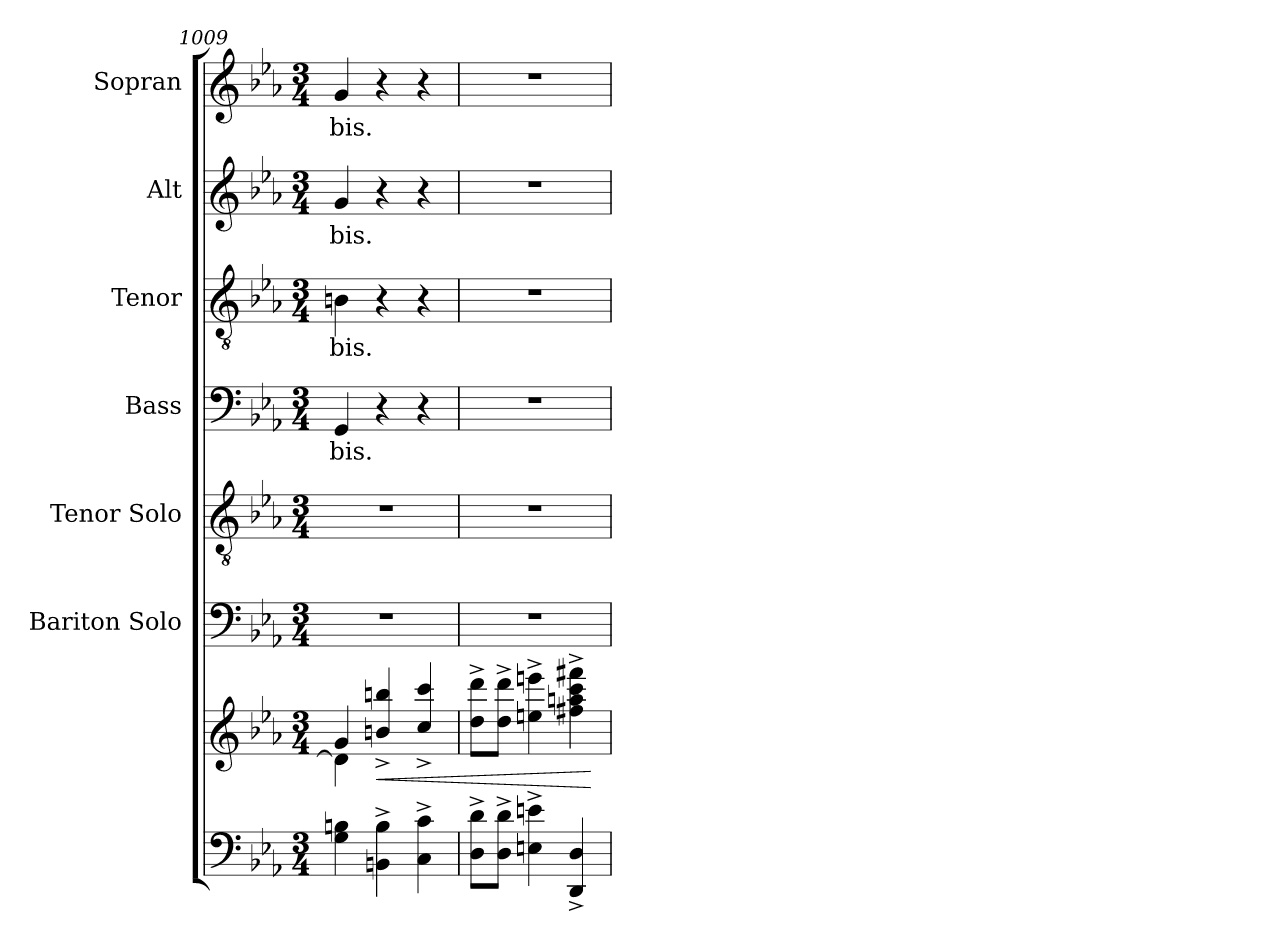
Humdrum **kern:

**kern	**kern	**dynam	**kern	**kern	**kern	**text	**kern	**text	**kern	**text	**kern	**text
*part7	*part7	*part7	*part6	*part5	*part4	*part4	*part3	*part3	*part2	*part2	*part1	*part1
*staff8	*staff7	*staff7/8	*staff6	*staff5	*staff4	*staff4	*staff3	*staff3	*staff2	*staff2	*staff1	*staff1
*	*	*	*I"Bariton Solo	*I"Tenor Solo	*I"Bass	*	*I"Tenor	*	*I"Alt	*	*I"Sopran	*
*	*	*	*	*	*I'B.	*	*I'T.	*	*I'A.	*	*I'S.	*
*clefF4	*clefG2	*	*clefF4	*clefGv2	*clefF4	*	*clefGv2	*	*clefG2	*	*clefG2	*
*k[b-e-a-]	*k[b-e-a-]	*	*k[b-e-a-]	*k[b-e-a-]	*k[b-e-a-]	*	*k[b-e-a-]	*	*k[b-e-a-]	*	*k[b-e-a-]	*
*E-:	*E-:	*	*E-:	*E-:	*E-:	*	*E-:	*	*E-:	*	*E-:	*
*M3/4	*M3/4	*	*M3/4	*M3/4	*M3/4	*	*M3/4	*	*M3/4	*	*M3/4	*
=1009	=1009	=1009	=1009	=1009	=1009	=1009	=1009	=1009	=1009	=1009	=1009	=1009
*	*^	*	*	*	*	*	*	*	*	*	*	*
!	!	!	!	!	!	!	!LO:LY:b	!	!LO:LY:b	!	!LO:LY:b	!	!LO:LY:b
4G\ 4Bn\	4g/	4d\]	.	2.r	2.r	4GG/	-bis.	4Bn\	-bis.	4g/	-bis.	4g/	-bis.
!	!	!	!LO:HP:b	!	!	!	!	!	!	!	!	!	!
4BBn\^> 4B\^>	4bn/^> 4bbn/^>	2ryy	<	.	.	4r	.	4r	.	4r	.	4r	.
4C\^> 4c\^>	4cc/^> 4ccc/^>	.	.	.	.	4r	.	4r	.	4r	.	4r	.
*	*v	*v	*	*	*	*	*	*	*	*	*	*	*
=1010	=1010	=1010	=1010	=1010	=1010	=1010	=1010	=1010	=1010	=1010	=1010	=1010
8D\^> 8d\^>L	8dd\^> 8ddd\^>L	.	2.r	2.r	2.r	.	2.r	.	2.r	.	2.r	.
8D\^> 8d\^>J	8dd\^> 8ddd\^>J	.	.	.	.	.	.	.	.	.	.	.
4En\^> 4en\^>	4een\^> 4eeen\^>	.	.	.	.	.	.	.	.	.	.	.
4DD/^< 4D/^<	4ff#X\^> 4aan\^> 4ccc\^> 4fff#X\^>	.	.	.	.	.	.	.	.	.	.	.
.	.	[	.	.	.	.	.	.	.	.	.	.
=	=	=	=	=	=	=	=	=	=	=	=	=
*-	*-	*-	*-	*-	*-	*-	*-	*-	*-	*-	*-	*-
